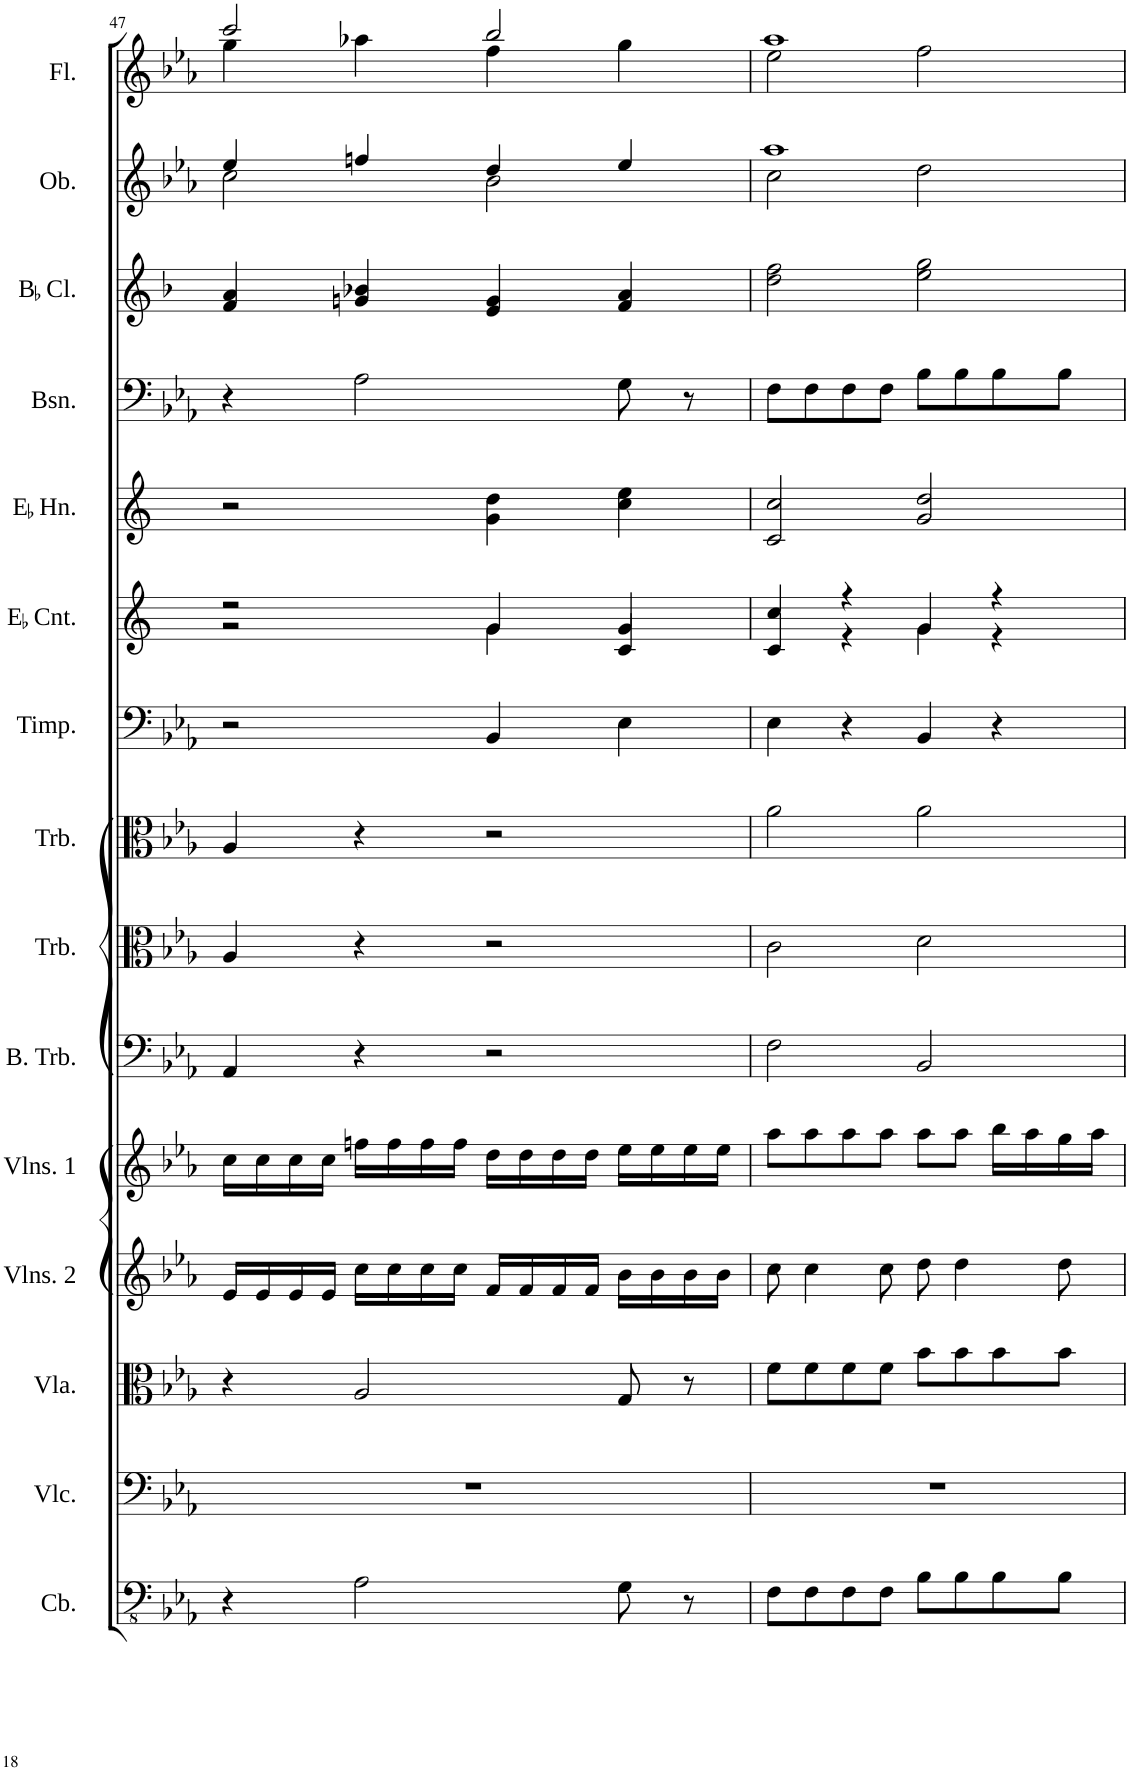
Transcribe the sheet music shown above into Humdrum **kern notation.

**kern	**kern	**kern	**kern	**kern	**kern	**kern	**kern	**kern	**kern	**kern	**kern	**kern	**kern	**kern
*part15	*part14	*part13	*part12	*part11	*part10	*part9	*part8	*part7	*part6	*part5	*part4	*part3	*part2	*part1
*staff15	*staff14	*staff13	*staff12	*staff11	*staff10	*staff9	*staff8	*staff7	*staff6	*staff5	*staff4	*staff3	*staff2	*staff1
*I"Double Bass	*I"Violoncello	*I"Viola	*I"Violins 2	*I"Violins 1	*I"Bass Trombone	*I"Trombone	*I"Trombone	*I"Timpani	*I"EaccidentalFlat Cornet	*I"EaccidentalFlat Horn	*I"Bassoon	*I"BaccidentalFlat Clarinet	*I"Oboe	*I"Flute
*	*I'Vlc.	*I'Vla.	*I'Vlns. 2	*I'Vlns. 1	*I'B. Trb.	*I'Trb.	*I'Trb.	*I'Timp.	*I'EaccidentalFlat Cnt.	*I'EaccidentalFlat Hn.	*I'Bsn.	*I'BaccidentalFlat Cl.	*I'Ob.	*I'Fl.
!!LO:PB:g=z
*clefFv4	*clefF4	*clefC3	*clefG2	*clefG2	*clefF4	*clefC3	*clefC3	*clefF4	*clefG2	*clefG2	*clefF4	*clefG2	*clefG2	*clefG2
*Trd7c12	*	*	*	*	*	*	*	*	*Trd-2c-3	*Trd5c9	*	*Trd1c2	*	*
*k[b-e-a-]	*k[b-e-a-]	*k[b-e-a-]	*k[b-e-a-]	*k[b-e-a-]	*k[b-e-a-]	*k[b-e-a-]	*k[b-e-a-]	*k[b-e-a-]	*k[]	*k[]	*k[b-e-a-]	*k[b-]	*k[b-e-a-]	*k[b-e-a-]
*M4/4	*M4/4	*M4/4	*M4/4	*M4/4	*M4/4	*M4/4	*M4/4	*M4/4	*M4/4	*M4/4	*M4/4	*M4/4	*M4/4	*M4/4
*met(c|)	*met(c|)	*met(c|)	*met(c|)	*met(c|)	*met(c|)	*met(c|)	*met(c|)	*met(c|)	*met(c|)	*met(c|)	*met(c|)	*met(c|)	*met(c|)	*met(c|)
=47	=47	=47	=47	=47	=47	=47	=47	=47	=47	=47	=47	=47	=47	=47
*	*	*	*	*	*	*	*	*	*^	*	*	*	*^	*^
4r	1r	4r	16e-/LL	16cc\LL	4AA-/	4A-/	4A-/	2r	2r	2r	2r	4r	4f/ 4a/	4ee-/	2cc\	2ccc/	4gg\
.	.	.	16e-/	16cc\	.	.	.	.	.	.	.	.	.	.	.	.	.
.	.	.	16e-/	16cc\	.	.	.	.	.	.	.	.	.	.	.	.	.
.	.	.	16e-/JJ	16cc\JJ	.	.	.	.	.	.	.	.	.	.	.	.	.
2AA-\	.	2A-/	16cc\LL	16ffn\LL	4r	4r	4r	.	.	.	.	2A-\	4gn/ 4b-X/	4ffn/	.	.	4aa-X\
.	.	.	16cc\	16ff\	.	.	.	.	.	.	.	.	.	.	.	.	.
.	.	.	16cc\	16ff\	.	.	.	.	.	.	.	.	.	.	.	.	.
.	.	.	16cc\JJ	16ff\JJ	.	.	.	.	.	.	.	.	.	.	.	.	.
.	.	.	16f/LL	16dd\LL	2r	2r	2r	4BB-/	4g/	4g\	4g\ 4dd\	.	4e/ 4g/	4dd/	2b-\	2bb-/	4ff\
.	.	.	16f/	16dd\	.	.	.	.	.	.	.	.	.	.	.	.	.
.	.	.	16f/	16dd\	.	.	.	.	.	.	.	.	.	.	.	.	.
.	.	.	16f/JJ	16dd\JJ	.	.	.	.	.	.	.	.	.	.	.	.	.
8GG\	.	8G/	16b-\LL	16ee-\LL	.	.	.	4E-\	4g/	4c/	4cc\ 4ee\	8G\	4f/ 4a/	4ee-/	.	.	4gg\
.	.	.	16b-\	16ee-\	.	.	.	.	.	.	.	.	.	.	.	.	.
8r	.	8r	16b-\	16ee-\	.	.	.	.	.	.	.	8r	.	.	.	.	.
.	.	.	16b-\JJ	16ee-\JJ	.	.	.	.	.	.	.	.	.	.	.	.	.
=48	=48	=48	=48	=48	=48	=48	=48	=48	=48	=48	=48	=48	=48	=48	=48	=48	=48
8FF\L	1r	8f\L	8cc\	8aa-\L	2F\	2c\	2a-\	4E-\	4cc/	4c/	2c/ 2cc/	8F\L	2dd\ 2ff\	1aa-	2cc\	1aa-	2ee-\
8FF\	.	8f\	4cc\	8aa-\	.	.	.	.	.	.	.	8F\	.	.	.	.	.
8FF\	.	8f\	.	8aa-\	.	.	.	4r	4r	4r	.	8F\	.	.	.	.	.
8FF\J	.	8f\J	8cc\	8aa-\J	.	.	.	.	.	.	.	8F\J	.	.	.	.	.
8BB-\L	.	8b-\L	8dd\	8aa-\L	2BB-/	2d\	2a-\	4BB-/	4g/	4g\	2g/ 2dd/	8B-\L	2ee\ 2gg\	.	2dd\	.	2ff\
8BB-\	.	8b-\	4dd\	8aa-\J	.	.	.	.	.	.	.	8B-\	.	.	.	.	.
8BB-\	.	8b-\	.	16bb-\LL	.	.	.	4r	4r	4r	.	8B-\	.	.	.	.	.
.	.	.	.	16aa-\	.	.	.	.	.	.	.	.	.	.	.	.	.
8BB-\J	.	8b-\J	8dd\	16gg\	.	.	.	.	.	.	.	8B-\J	.	.	.	.	.
.	.	.	.	16aa-\JJ	.	.	.	.	.	.	.	.	.	.	.	.	.
*	*	*	*	*	*	*	*	*	*	*	*	*	*	*v	*v	*	*
*	*	*	*	*	*	*	*	*	*v	*v	*	*	*	*	*v	*v
=	=	=	=	=	=	=	=	=	=	=	=	=	=	=
*-	*-	*-	*-	*-	*-	*-	*-	*-	*-	*-	*-	*-	*-	*-
